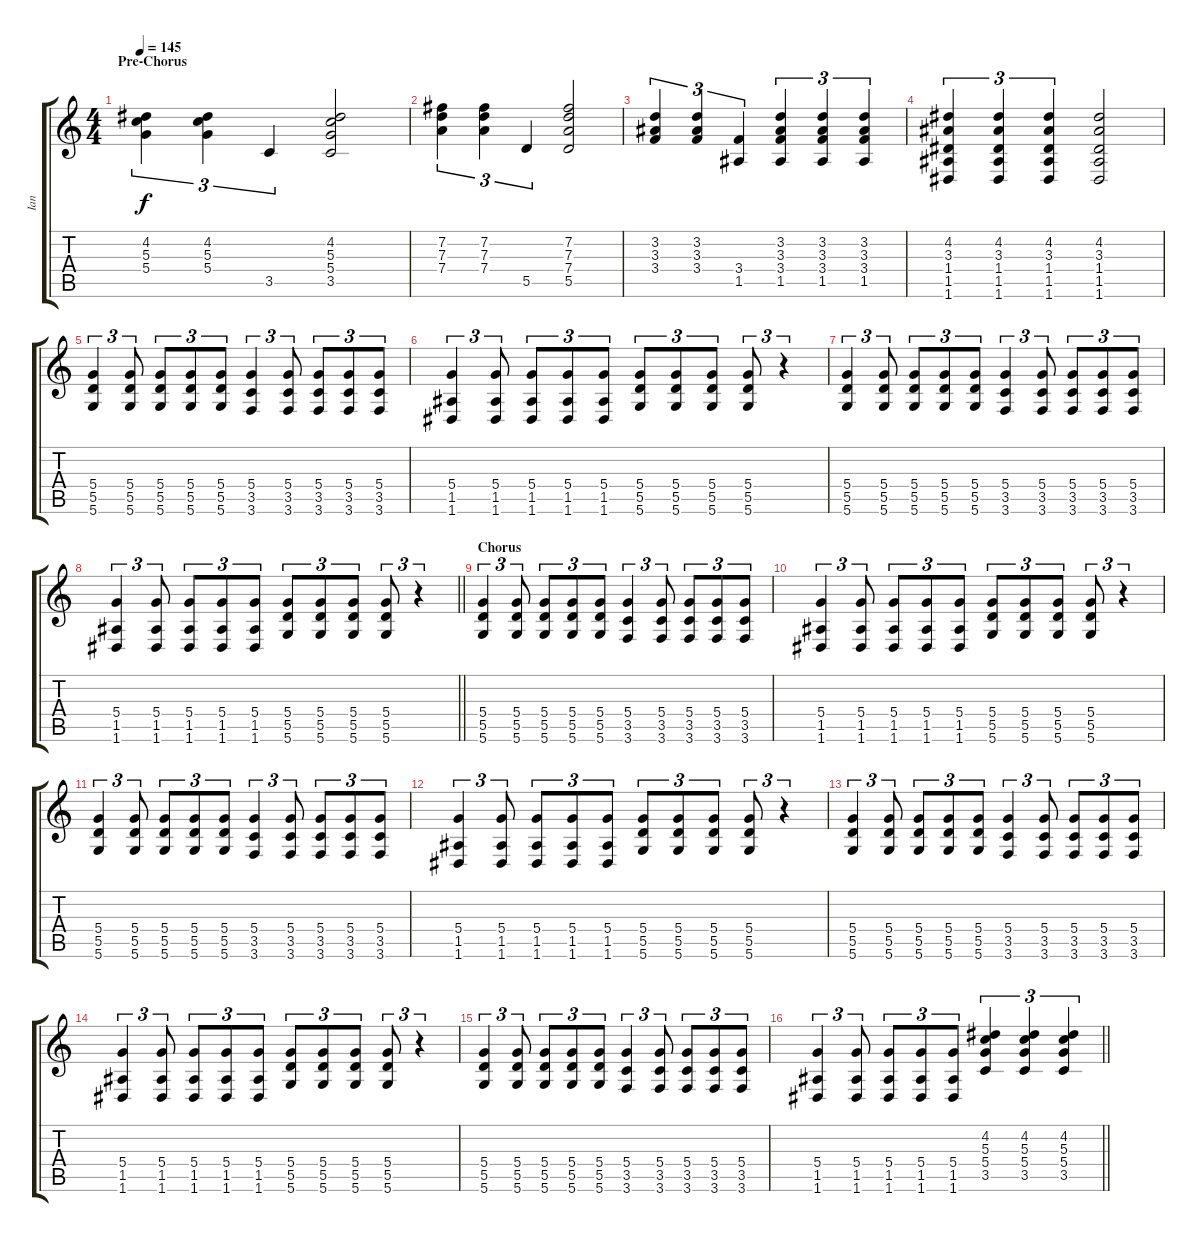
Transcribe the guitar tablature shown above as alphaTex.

\track ("Ian" "Ian") {instrument overdrivenguitar}
\staff {score tabs}
\tuning (E4 B3 G3 D3 A2 D2) {hide}
\ts (4 4)
\section ("" "Pre-Chorus")
\tempo 145
\clef g2
\ks c
(4.2 5.3 5.4).4{tu (3 2) dy f} (4.2 5.3 5.4).4{tu (3 2)} 3.5.4{tu (3 2)} (4.2 5.3 5.4 3.5).2 |
(7.2 7.3 7.4).4{tu (3 2)} (7.2 7.3 7.4).4{tu (3 2)} 5.5.4{tu (3 2)} (7.2 7.3 7.4 5.5).2 |
(3.2 3.3 3.4).4{tu (3 2)} (3.2 3.3 3.4).4{tu (3 2)} (3.4 1.5).4{tu (3 2)} (3.2 3.3 3.4 1.5).4{tu (3 2)} (3.2 3.3 3.4 1.5).4{tu (3 2)} (3.2 3.3 3.4 1.5).4{tu (3 2)} |
(4.2 3.3 1.4 1.5 1.6).4{tu (3 2)} (4.2 3.3 1.4 1.5 1.6).4{tu (3 2)} (4.2 3.3 1.4 1.5 1.6).4{tu (3 2)} (4.2 3.3 1.4 1.5 1.6).2 |
(5.4 5.5 5.6).4{tu (3 2)} (5.4 5.5 5.6).8{tu (3 2)} (5.4 5.5 5.6).8{tu (3 2)} (5.4 5.5 5.6).8{tu (3 2)} (5.4 5.5 5.6).8{tu (3 2)} (5.4 3.5 3.6).4{tu (3 2)} (5.4 3.5 3.6).8{tu (3 2)} (5.4 3.5 3.6).8{tu (3 2)} (5.4 3.5 3.6).8{tu (3 2)} (5.4 3.5 3.6).8{tu (3 2)} |
(5.4 1.5 1.6).4{tu (3 2)} (5.4 1.5 1.6).8{tu (3 2)} (5.4 1.5 1.6).8{tu (3 2)} (5.4 1.5 1.6).8{tu (3 2)} (5.4 1.5 1.6).8{tu (3 2)} (5.4 5.5 5.6).8{tu (3 2)} (5.4 5.5 5.6).8{tu (3 2)} (5.4 5.5 5.6).8{tu (3 2)} (5.4 5.5 5.6).8{tu (3 2)} r.4{tu (3 2)} |
(5.4 5.5 5.6).4{tu (3 2)} (5.4 5.5 5.6).8{tu (3 2)} (5.4 5.5 5.6).8{tu (3 2)} (5.4 5.5 5.6).8{tu (3 2)} (5.4 5.5 5.6).8{tu (3 2)} (5.4 3.5 3.6).4{tu (3 2)} (5.4 3.5 3.6).8{tu (3 2)} (5.4 3.5 3.6).8{tu (3 2)} (5.4 3.5 3.6).8{tu (3 2)} (5.4 3.5 3.6).8{tu (3 2)} |
\barLineRight lightlight
(5.4 1.5 1.6).4{tu (3 2)} (5.4 1.5 1.6).8{tu (3 2)} (5.4 1.5 1.6).8{tu (3 2)} (5.4 1.5 1.6).8{tu (3 2)} (5.4 1.5 1.6).8{tu (3 2)} (5.4 5.5 5.6).8{tu (3 2)} (5.4 5.5 5.6).8{tu (3 2)} (5.4 5.5 5.6).8{tu (3 2)} (5.4 5.5 5.6).8{tu (3 2)} r.4{tu (3 2)} |
\section ("" "Chorus")
(5.4 5.5 5.6).4{tu (3 2)} (5.4 5.5 5.6).8{tu (3 2)} (5.4 5.5 5.6).8{tu (3 2)} (5.4 5.5 5.6).8{tu (3 2)} (5.4 5.5 5.6).8{tu (3 2)} (5.4 3.5 3.6).4{tu (3 2)} (5.4 3.5 3.6).8{tu (3 2)} (5.4 3.5 3.6).8{tu (3 2)} (5.4 3.5 3.6).8{tu (3 2)} (5.4 3.5 3.6).8{tu (3 2)} |
(5.4 1.5 1.6).4{tu (3 2)} (5.4 1.5 1.6).8{tu (3 2)} (5.4 1.5 1.6).8{tu (3 2)} (5.4 1.5 1.6).8{tu (3 2)} (5.4 1.5 1.6).8{tu (3 2)} (5.4 5.5 5.6).8{tu (3 2)} (5.4 5.5 5.6).8{tu (3 2)} (5.4 5.5 5.6).8{tu (3 2)} (5.4 5.5 5.6).8{tu (3 2)} r.4{tu (3 2)} |
(5.4 5.5 5.6).4{tu (3 2)} (5.4 5.5 5.6).8{tu (3 2)} (5.4 5.5 5.6).8{tu (3 2)} (5.4 5.5 5.6).8{tu (3 2)} (5.4 5.5 5.6).8{tu (3 2)} (5.4 3.5 3.6).4{tu (3 2)} (5.4 3.5 3.6).8{tu (3 2)} (5.4 3.5 3.6).8{tu (3 2)} (5.4 3.5 3.6).8{tu (3 2)} (5.4 3.5 3.6).8{tu (3 2)} |
(5.4 1.5 1.6).4{tu (3 2)} (5.4 1.5 1.6).8{tu (3 2)} (5.4 1.5 1.6).8{tu (3 2)} (5.4 1.5 1.6).8{tu (3 2)} (5.4 1.5 1.6).8{tu (3 2)} (5.4 5.5 5.6).8{tu (3 2)} (5.4 5.5 5.6).8{tu (3 2)} (5.4 5.5 5.6).8{tu (3 2)} (5.4 5.5 5.6).8{tu (3 2)} r.4{tu (3 2)} |
(5.4 5.5 5.6).4{tu (3 2)} (5.4 5.5 5.6).8{tu (3 2)} (5.4 5.5 5.6).8{tu (3 2)} (5.4 5.5 5.6).8{tu (3 2)} (5.4 5.5 5.6).8{tu (3 2)} (5.4 3.5 3.6).4{tu (3 2)} (5.4 3.5 3.6).8{tu (3 2)} (5.4 3.5 3.6).8{tu (3 2)} (5.4 3.5 3.6).8{tu (3 2)} (5.4 3.5 3.6).8{tu (3 2)} |
(5.4 1.5 1.6).4{tu (3 2)} (5.4 1.5 1.6).8{tu (3 2)} (5.4 1.5 1.6).8{tu (3 2)} (5.4 1.5 1.6).8{tu (3 2)} (5.4 1.5 1.6).8{tu (3 2)} (5.4 5.5 5.6).8{tu (3 2)} (5.4 5.5 5.6).8{tu (3 2)} (5.4 5.5 5.6).8{tu (3 2)} (5.4 5.5 5.6).8{tu (3 2)} r.4{tu (3 2)} |
(5.4 5.5 5.6).4{tu (3 2)} (5.4 5.5 5.6).8{tu (3 2)} (5.4 5.5 5.6).8{tu (3 2)} (5.4 5.5 5.6).8{tu (3 2)} (5.4 5.5 5.6).8{tu (3 2)} (5.4 3.5 3.6).4{tu (3 2)} (5.4 3.5 3.6).8{tu (3 2)} (5.4 3.5 3.6).8{tu (3 2)} (5.4 3.5 3.6).8{tu (3 2)} (5.4 3.5 3.6).8{tu (3 2)} |
\barLineRight lightlight
(5.4 1.5 1.6).4{tu (3 2)} (5.4 1.5 1.6).8{tu (3 2)} (5.4 1.5 1.6).8{tu (3 2)} (5.4 1.5 1.6).8{tu (3 2)} (5.4 1.5 1.6).8{tu (3 2)} (4.2 5.3 5.4 3.5).4{tu (3 2)} (4.2 5.3 5.4 3.5).4{tu (3 2)} (4.2 5.3 5.4 3.5).4{tu (3 2)}
